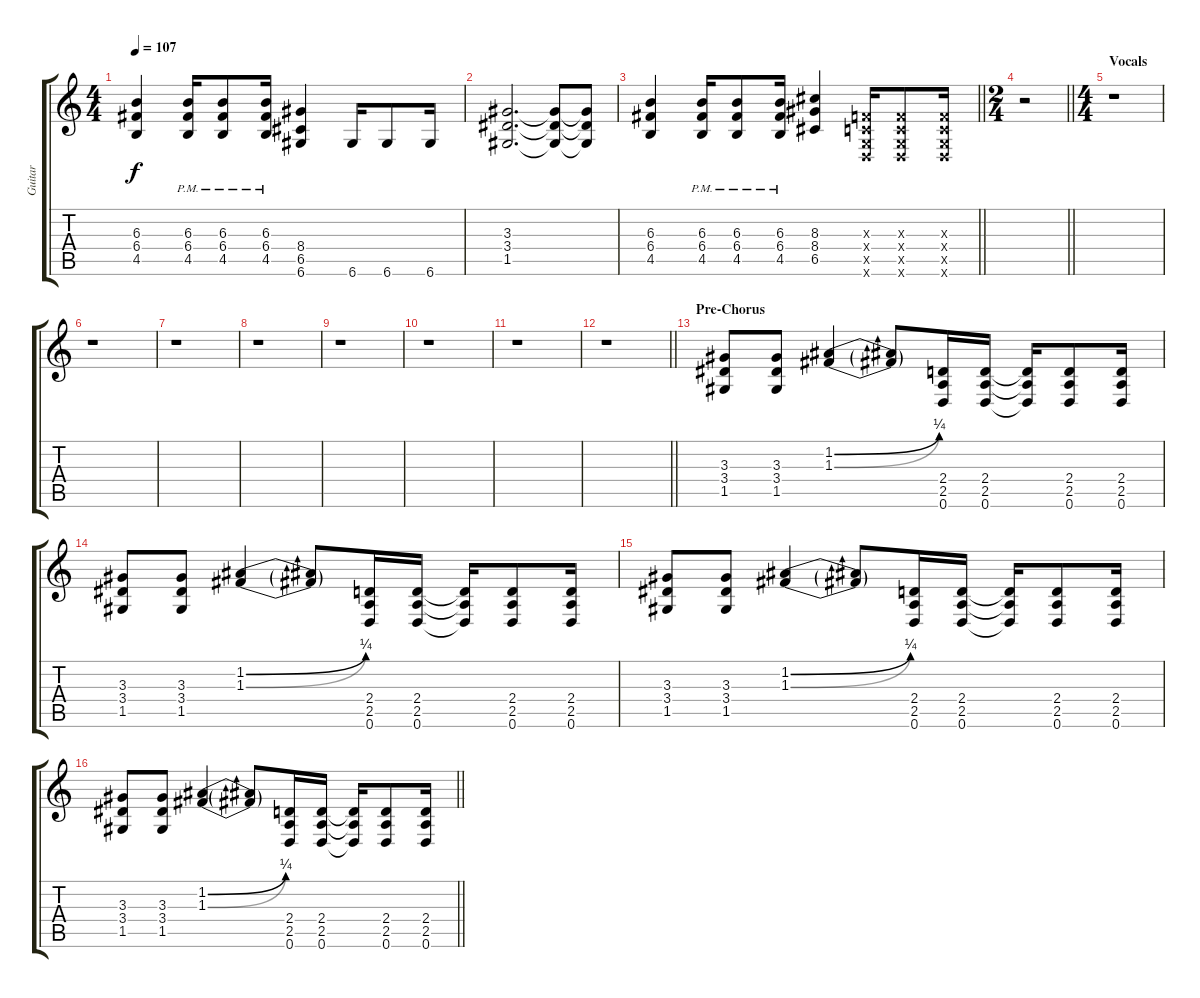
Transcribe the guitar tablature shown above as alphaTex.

\track ("Guitar " "Guitar ") {instrument electricguitarjazz}
\staff {score tabs}
\tuning (D4 A3 F3 C3 G2 D2) {hide}
\ts (4 4)
\tempo 107
\clef g2
\ks c
(6.3 6.4 4.5).4{dy f} (6.3{pm} 6.4{pm} 4.5{pm}).16 (6.3{pm} 6.4{pm} 4.5{pm}).8 (6.3{pm} 6.4{pm} 4.5{pm}).16 (8.4 6.5 6.6).4 6.6.16 6.6.8 6.6.16 |
(3.3 3.4 1.5).2{d} (3.3{t} 3.4{t} 1.5{t}).8 (3.3{t} 3.4{t} 1.5{t}).8 |
\barLineRight lightlight
(6.3 6.4 4.5).4 (6.3{pm} 6.4{pm} 4.5{pm}).16 (6.3{pm} 6.4{pm} 4.5{pm}).8 (6.3{pm} 6.4{pm} 4.5{pm}).16 (8.3 8.4 6.5).4 (0.3{x} 0.4{x} 0.5{x} 0.6{x}).16 (0.3{x} 0.4{x} 0.5{x} 0.6{x}).8 (0.3{x} 0.4{x} 0.5{x} 0.6{x}).16 |
\ts (2 4)
\barLineRight lightlight
r.2 |
\ts (4 4)
\section ("" "Vocals")
r.1 |
r.1 |
r.1 |
r.1 |
r.1 |
r.1 |
r.1 |
\barLineRight lightlight
r.1 |
\section ("" "Pre-Chorus")
(3.3 3.4 1.5).8 (3.3 3.4 1.5).8 (1.2{be (bend 0 0 60 1)} 1.3{be (bend 0 0 60 1)}).4 (1.2{t} 1.3{t}).8 (2.4 2.5 0.6).16 (2.4 2.5 0.6).16 (2.4{t} 2.5{t} 0.6{t}).16 (2.4 2.5 0.6).8 (2.4 2.5 0.6).16 |
(3.3 3.4 1.5).8 (3.3 3.4 1.5).8 (1.2{be (bend 0 0 60 1)} 1.3{be (bend 0 0 60 1)}).4 (1.2{t} 1.3{t}).8 (2.4 2.5 0.6).16 (2.4 2.5 0.6).16 (2.4{t} 2.5{t} 0.6{t}).16 (2.4 2.5 0.6).8 (2.4 2.5 0.6).16 |
(3.3 3.4 1.5).8 (3.3 3.4 1.5).8 (1.2{be (bend 0 0 60 1)} 1.3{be (bend 0 0 60 1)}).4 (1.2{t} 1.3{t}).8 (2.4 2.5 0.6).16 (2.4 2.5 0.6).16 (2.4{t} 2.5{t} 0.6{t}).16 (2.4 2.5 0.6).8 (2.4 2.5 0.6).16 |
\barLineRight lightlight
(3.3 3.4 1.5).8 (3.3 3.4 1.5).8 (1.2{be (bend 0 0 60 1)} 1.3{be (bend 0 0 60 1)}).4 (1.2{t} 1.3{t}).8 (2.4 2.5 0.6).16 (2.4 2.5 0.6).16 (2.4{t} 2.5{t} 0.6{t}).16 (2.4 2.5 0.6).8 (2.4 2.5 0.6).16
